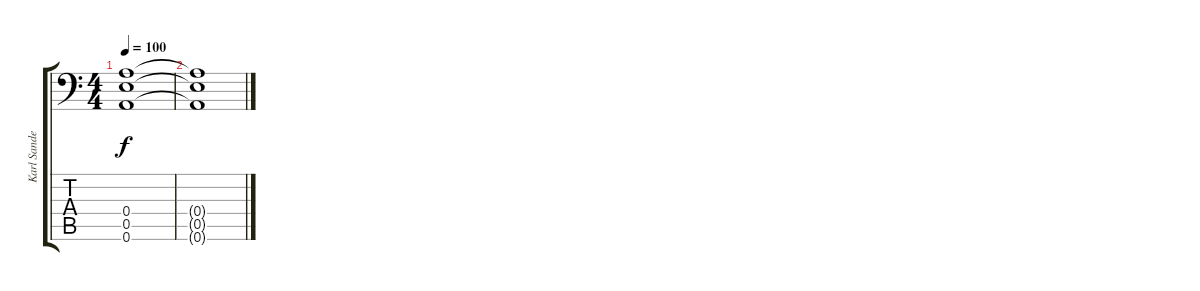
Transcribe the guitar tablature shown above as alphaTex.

\track ("Karl Sanders" "Karl Sande") {instrument distortionguitar}
\staff {score tabs}
\tuning (B3 Gb3 D3 A2 E2 A1) {hide}
\ts (4 4)
\tempo 100
\clef f4
\ks c
(0.4{t} 0.5{t} 0.6{t}).1{dy f} |
(0.4{t} 0.5{t} 0.6{t}).1
